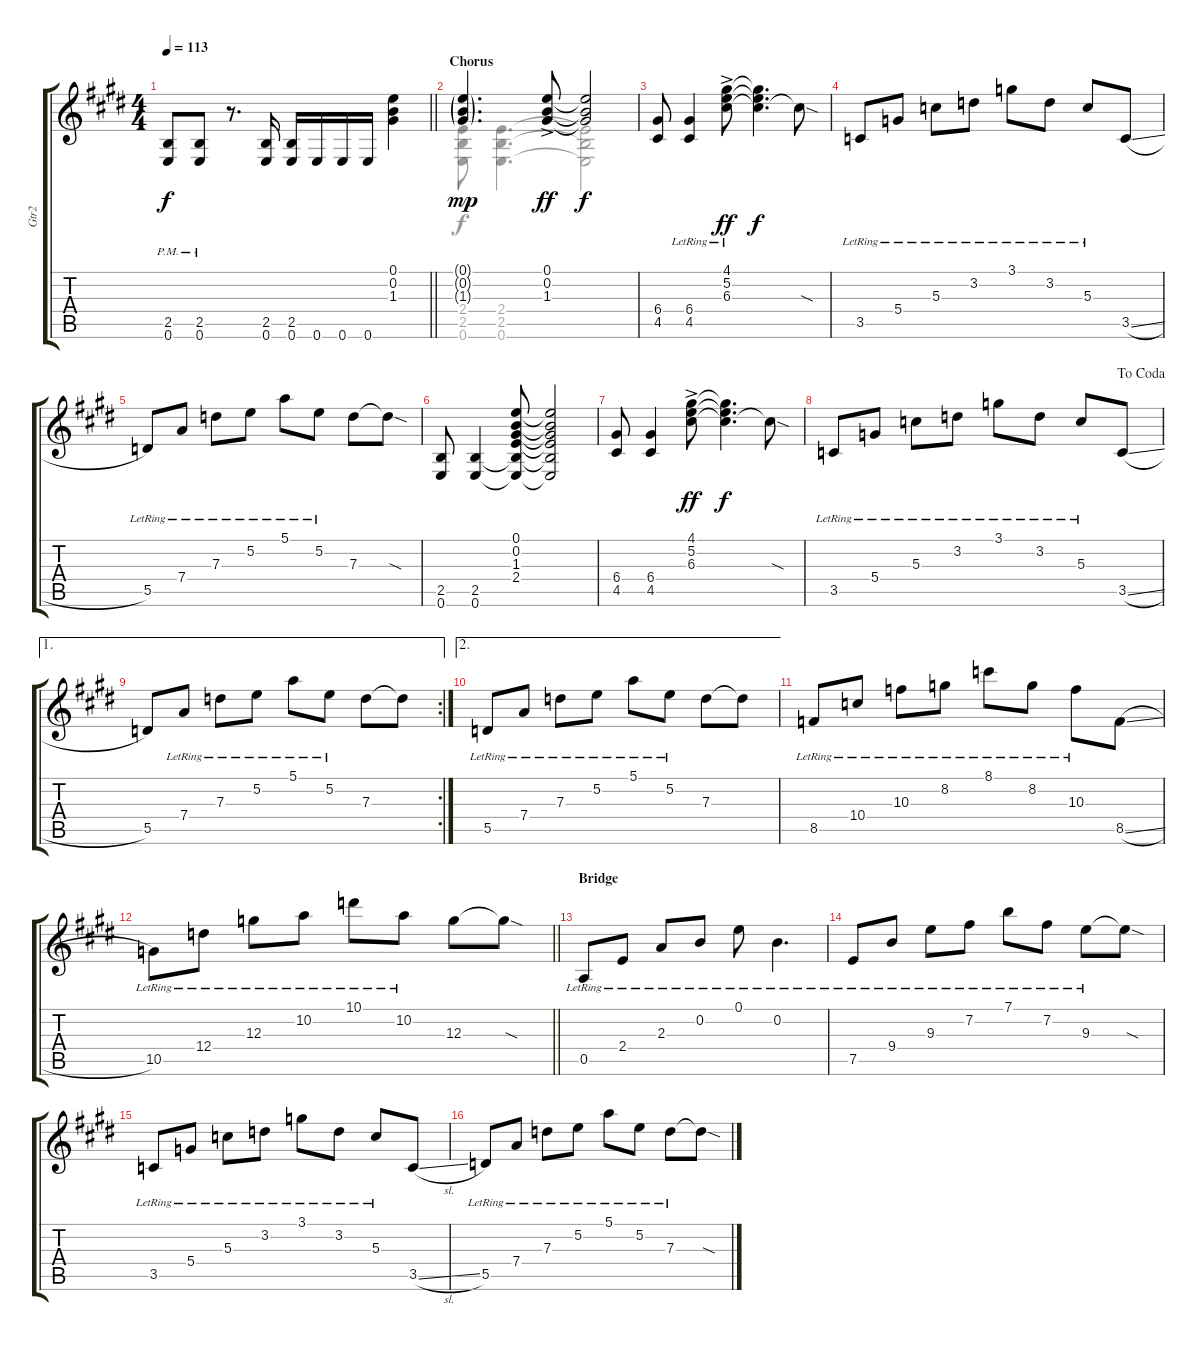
\track ("Gtr2" "Gtr2") {instrument overdrivenguitar}
\staff {score tabs}
\tuning (E4 B3 G3 D3 A2 E2) {hide}
\voice
\ts (4 4)
\tempo 113
\clef g2
\barLineRight lightlight
\ks e
(2.5{pm} 0.6{pm}).8{dy f} (2.5{pm} 0.6{pm}).8 r.8{d} (2.5 0.6).16{volume 8} (2.5 0.6).16 0.6.16 0.6.16 0.6.16 (0.1 0.2 1.3).4 |
\section ("" "Chorus")
(0.1{g} 0.2{g} 1.3{g}).4{d dy mp} (0.1{ac} 0.2{ac} 1.3{ac}).8{dy ff} (0.1{t} 0.2{t} 1.3{t}).2{dy f} |
(6.4 4.5).8 (6.4{lr} 4.5{lr}).4 (4.1{ac lr} 5.2{ac lr} 6.3{ac lr}).8{dy ff} (4.1{t} 5.2{t} 6.3{t}).4{d dy f} 6.3{sod t}.8 |
3.5{lr}.8 5.4{lr}.8 5.3{lr}.8 3.2{lr}.8 3.1{lr}.8 3.2{lr}.8 5.3{lr}.8 3.5{sl}.8 |
5.5{lr}.8 7.4{lr}.8 7.3{lr}.8 5.2{lr}.8 5.1{lr}.8 5.2{lr}.8 7.3.8 7.3{sod t}.8 |
(2.5 0.6).8 (2.5 0.6).4 (0.1 0.2 1.3 2.4 2.5{t} 0.6{t}).8 (0.1{t} 0.2{t} 1.3{t} 2.4{t} 2.5{t} 0.6{t}).2 |
(6.4 4.5).8 (6.4 4.5).4 (4.1{ac} 5.2{ac} 6.3{ac}).8{dy ff} (4.1{t} 5.2{t} 6.3{t}).4{d dy f} 6.3{sod t}.8 |
\jump dacoda
3.5{lr}.8 5.4{lr}.8 5.3{lr}.8 3.2{lr}.8 3.1{lr}.8 3.2{lr}.8 5.3{lr}.8 3.5{sl}.8 |
\ae 1
\rc 2
5.5.8 7.4{lr}.8 7.3{lr}.8 5.2{lr}.8 5.1{lr}.8 5.2{lr}.8 7.3.8 7.3{t}.8 |
\ae 2
5.5{lr}.8 7.4{lr}.8 7.3{lr}.8 5.2{lr}.8 5.1{lr}.8 5.2{lr}.8 7.3.8 7.3{t}.8 |
8.5{lr}.8 10.4{lr}.8 10.3{lr}.8 8.2{lr}.8 8.1{lr}.8 8.2{lr}.8 10.3{lr}.8 8.5{sl}.8 |
\barLineRight lightlight
10.5{lr}.8 12.4{lr}.8 12.3{lr}.8 10.2{lr}.8 10.1{lr}.8 10.2{lr}.8 12.3.8 12.3{sod t}.8 |
\section ("" "Bridge")
0.5{lr}.8 2.4{lr}.8 2.3{lr}.8 0.2{lr}.8 0.1{lr}.8 0.2{lr}.4{d} |
7.5{lr}.8 9.4{lr}.8 9.3{lr}.8 7.2{lr}.8 7.1{lr}.8 7.2{lr}.8 9.3{lr}.8 9.3{sod t}.8 |
3.5{lr}.8 5.4{lr}.8 5.3{lr}.8 3.2{lr}.8 3.1{lr}.8 3.2{lr}.8 5.3{lr}.8 3.5{sl}.8 |
5.5{lr}.8 7.4{lr}.8 7.3{lr}.8 5.2{lr}.8 5.1{lr}.8 5.2{lr}.8 7.3{lr}.8 7.3{sod t}.8
\voice
\clef g2
\ottava regular
\simile none
\barLineRight lightlight
\ks e
|
(2.4 2.5 0.6).8 (2.4 2.5 0.6).4{d} (2.4{t} 2.5{t} 0.6{t}).2 |
|
|
|
|
|
|
|
|
|
\barLineRight lightlight
|
|
|
|
